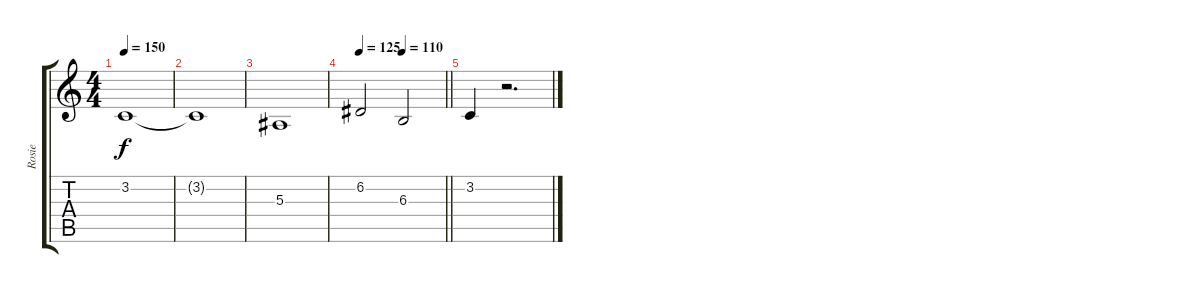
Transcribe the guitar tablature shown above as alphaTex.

\track ("Rosie" "Rosie") {instrument stringensemble1}
\staff {score tabs}
\tuning (D4 A3 F3 C3 G2 D2) {hide}
\ts (4 4)
\tempo 150
\clef g2
\ks c
3.2.1{dy f} |
3.2{t}.1 |
5.3.1 |
\tempo 125
\tempo (110 0.5)
\barLineRight lightlight
6.2.2 6.3.2 |
3.2.4 r.2{d}
